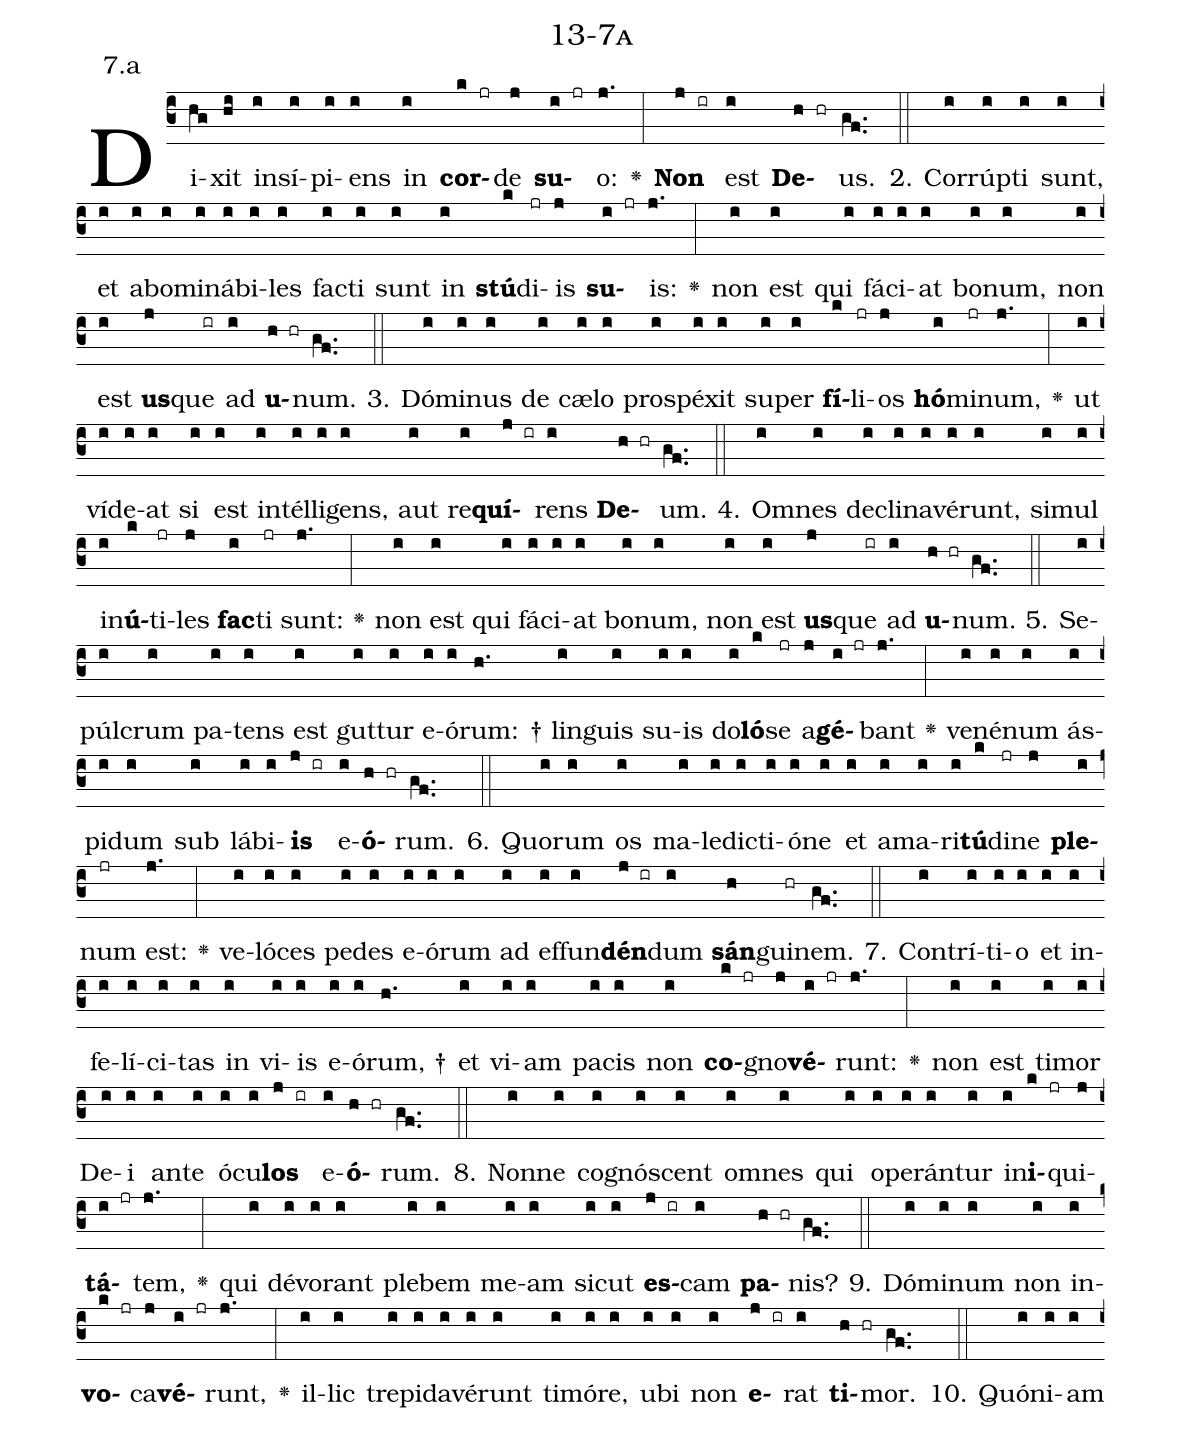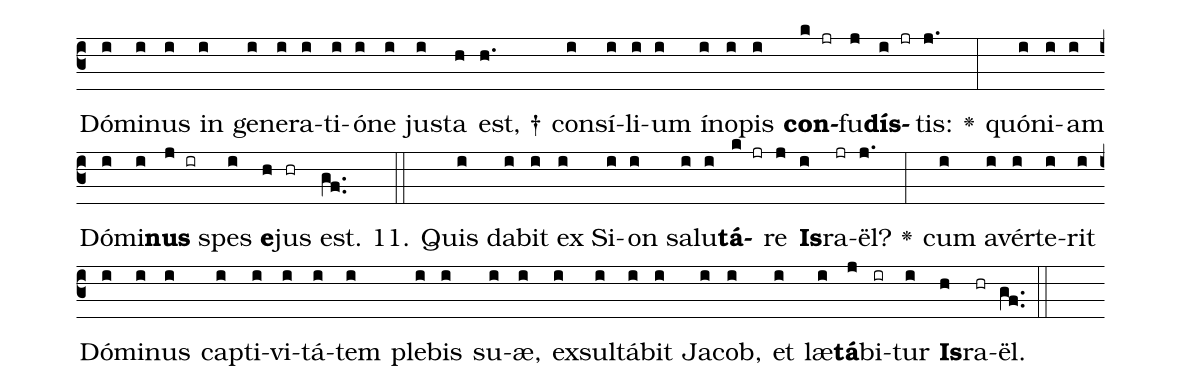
name: 13-7a;
annotation: 7.a;
%%
(c3)Di(hg)xit(hi) in(i)sí(i)pi(i)ens(i) in(i) <b>cor</b>(k jr)de(j) <b>su</b>(i jr)o:(j.) <v>\greheightstar</v>(:) <b>Non</b>(j ir) est(i) <b>De</b>(h hr)us.(gf..) (::)
2. Cor(i)rúp(i)ti(i) sunt,(i) et(i) ab(i)o(i)mi(i)ná(i)bi(i)les(i) fac(i)ti(i) sunt(i) in(i) <b>stú</b>(k)di(jr)is(j) <b>su</b>(i jr)is:(j.) <v>\greheightstar</v>(:) non(i) est(i) qui(i) fá(i)ci(i)at(i) bo(i)num,(i) non(i) est(i) <b>us</b>(j)que(ir) ad(i) <b>u</b>(h hr)num.(gf..) (::)
3. Dó(i)mi(i)nus(i) de(i) cæ(i)lo(i) pro(i)spé(i)xit(i) su(i)per(i) <b>fí</b>(k)li(jr)os(j) <b>hó</b>(i)mi(jr)num,(j.) <v>\greheightstar</v>(:) ut(i) ví(i)de(i)at(i) si(i) est(i) in(i)tél(i)li(i)gens,(i) aut(i) re(i)<b>quí</b>(j ir)rens(i) <b>De</b>(h hr)um.(gf..) (::)
4. Om(i)nes(i) de(i)cli(i)na(i)vé(i)runt,(i) si(i)mul(i) in(i)<b>ú</b>(k)ti(jr)les(j) <b>fac</b>(i)ti(jr) sunt:(j.) <v>\greheightstar</v>(:) non(i) est(i) qui(i) fá(i)ci(i)at(i) bo(i)num,(i) non(i) est(i) <b>us</b>(j)que(ir) ad(i) <b>u</b>(h hr)num.(gf..) (::)
5. Se(i)púl(i)crum(i) pa(i)tens(i) est(i) gut(i)tur(i) e(i)ó(i)rum: †(h.) lin(i)guis(i) su(i)is(i) do(i)<b>ló</b>(k)se(jr) a(j)<b>gé</b>(i jr)bant(j.) <v>\greheightstar</v>(:) ve(i)né(i)num(i) ás(i)pi(i)dum(i) sub(i) lá(i)bi(i)<b>is</b>(j ir) e(i)<b>ó</b>(h hr)rum.(gf..) (::)
6. Quo(i)rum(i) os(i) ma(i)le(i)dic(i)ti(i)ó(i)ne(i) et(i) a(i)ma(i)ri(i)<b>tú</b>(k)di(jr)ne(j) <b>ple</b>(i)num(jr) est:(j.) <v>\greheightstar</v>(:) ve(i)ló(i)ces(i) pe(i)des(i) e(i)ó(i)rum(i) ad(i) ef(i)fun(i)<b>dén</b>(j ir)dum(i) <b>sán</b>(h)gui(hr)nem.(gf..) (::)
7. Con(i)trí(i)ti(i)o(i) et(i) in(i)fe(i)lí(i)ci(i)tas(i) in(i) vi(i)is(i) e(i)ó(i)rum, †(h.) et(i) vi(i)am(i) pa(i)cis(i) non(i) <b>co</b>(k jr)gno(j)<b>vé</b>(i jr)runt:(j.) <v>\greheightstar</v>(:) non(i) est(i) ti(i)mor(i) De(i)i(i) an(i)te(i) ó(i)cu(i)<b>los</b>(j ir) e(i)<b>ó</b>(h hr)rum.(gf..) (::)
8. Non(i)ne(i) co(i)gnó(i)scent(i) om(i)nes(i) qui(i) o(i)pe(i)rán(i)tur(i) in(i)<b>i</b>(k jr)qui(j)<b>tá</b>(i jr)tem,(j.) <v>\greheightstar</v>(:) qui(i) dé(i)vo(i)rant(i) ple(i)bem(i) me(i)am(i) sic(i)ut(i) <b>es</b>(j ir)cam(i) <b>pa</b>(h hr)nis?(gf..) (::)
9. Dó(i)mi(i)num(i) non(i) in(i)<b>vo</b>(k jr)ca(j)<b>vé</b>(i jr)runt,(j.) <v>\greheightstar</v>(:) il(i)lic(i) tre(i)pi(i)da(i)vé(i)runt(i) ti(i)mó(i)re,(i) u(i)bi(i) non(i) <b>e</b>(j ir)rat(i) <b>ti</b>(h hr)mor.(gf..) (::)
10. Quón(i)i(i)am(i) Dó(i)mi(i)nus(i) in(i) ge(i)ne(i)ra(i)ti(i)ó(i)ne(i) jus(i)ta(h) est, †(h.) con(i)sí(i)li(i)um(i) ín(i)o(i)pis(i) <b>con</b>(k jr)fu(j)<b>dís</b>(i jr)tis:(j.) <v>\greheightstar</v>(:) quón(i)i(i)am(i) Dó(i)mi(i)<b>nus</b>(j ir) spes(i) <b>e</b>(h)jus(hr) est.(gf..) (::)
11. Quis(i) da(i)bit(i) ex(i) Si(i)on(i) sa(i)lu(i)<b>tá</b>(k jr)re(j) <b>Is</b>(i)ra(jr)ël?(j.) <v>\greheightstar</v>(:) cum(i) a(i)vér(i)te(i)rit(i) Dó(i)mi(i)nus(i) cap(i)ti(i)vi(i)tá(i)tem(i) ple(i)bis(i) su(i)æ,(i) ex(i)sul(i)tá(i)bit(i) Ja(i)cob,(i) et(i) læ(i)<b>tá</b>(j)bi(ir)tur(i) <b>Is</b>(h)ra(hr)ël.(gf..) (::)
